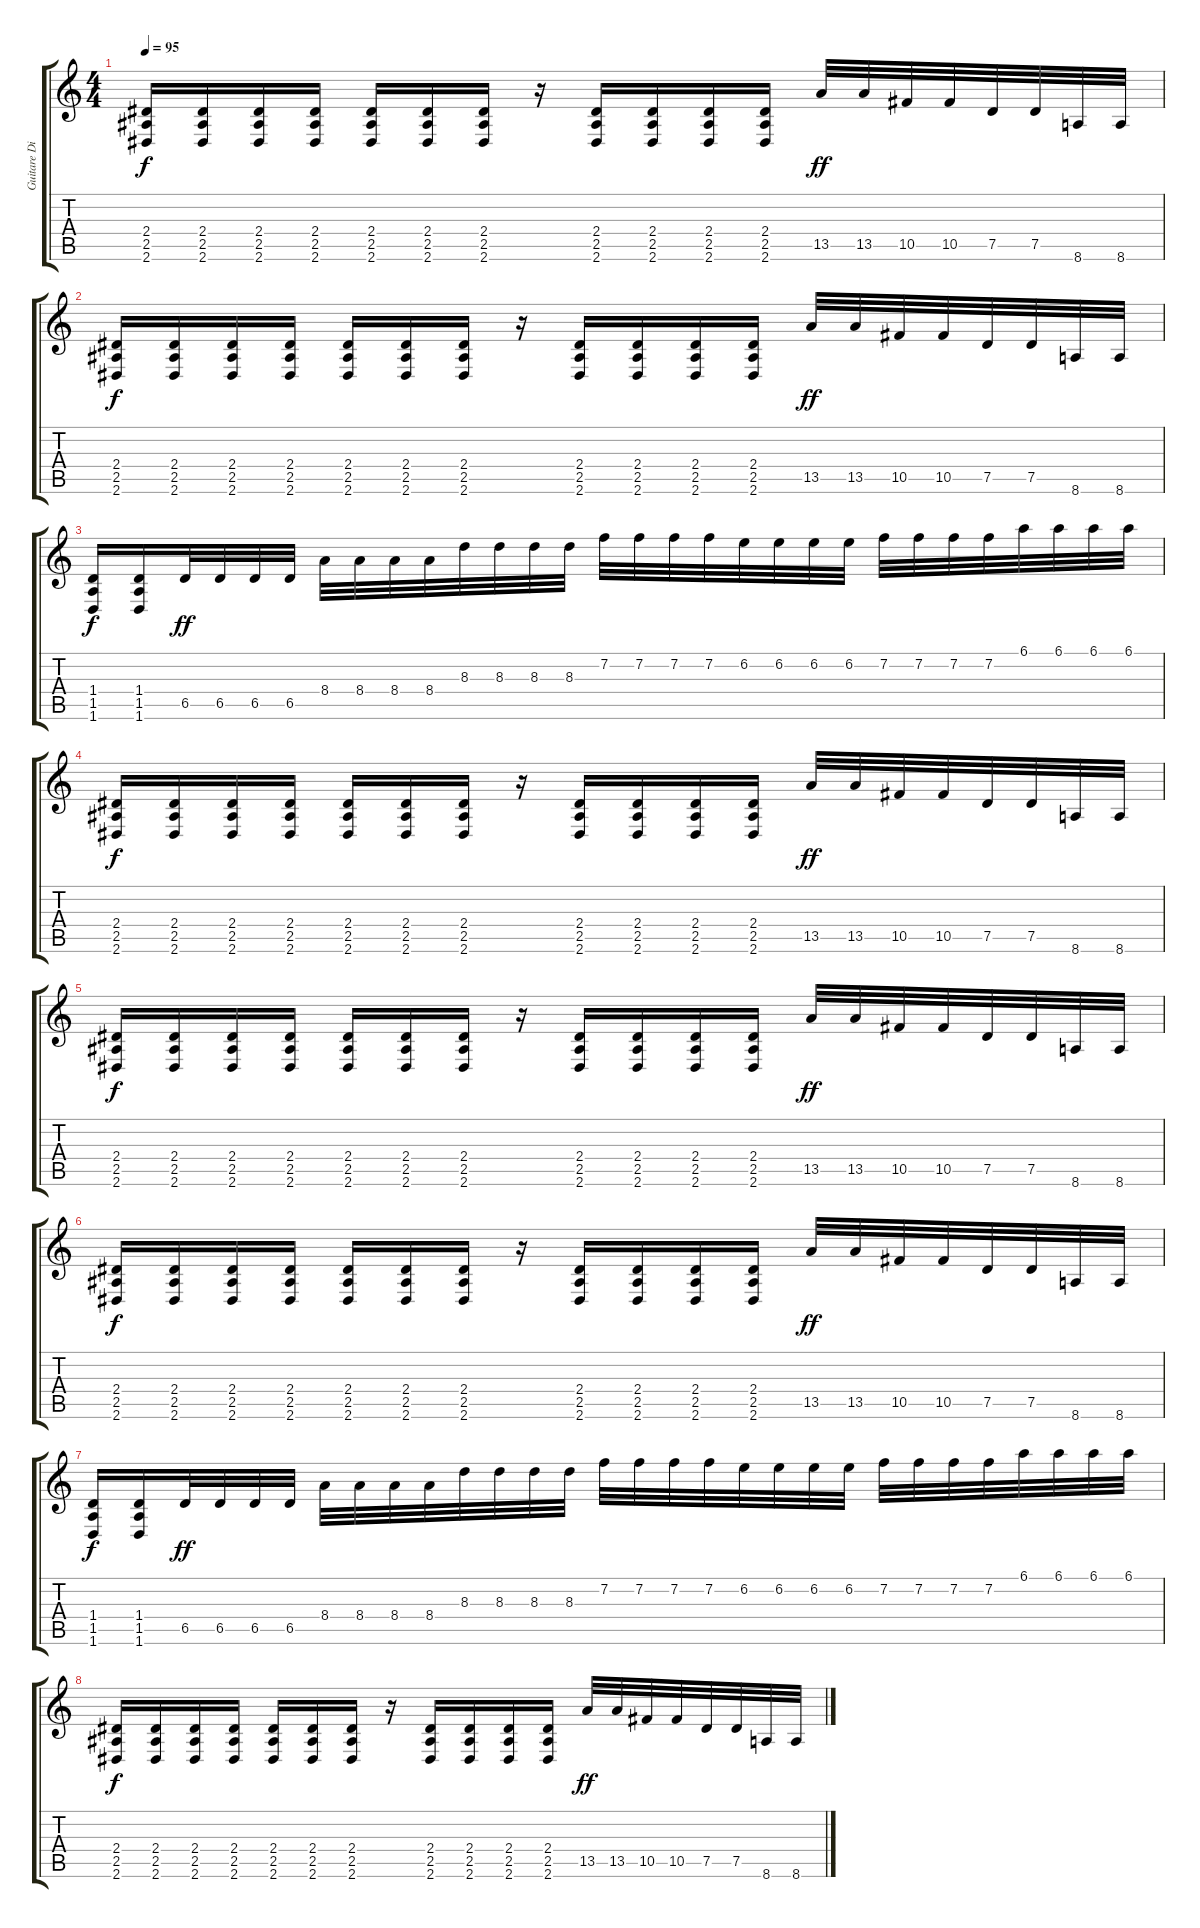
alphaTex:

\track ("Guitare Distortion 1" "Guitare Di") {instrument distortionguitar}
\staff {score tabs}
\tuning (Eb4 Bb3 Gb3 Db3 Ab2 Db2) {hide}
\ts (4 4)
\tempo 95
\clef g2
\ks c
(2.4 2.5 2.6).16{dy f} (2.4 2.5 2.6).16 (2.4 2.5 2.6).16 (2.4 2.5 2.6).16 (2.4 2.5 2.6).16 (2.4 2.5 2.6).16 (2.4 2.5 2.6).16 r.16 (2.4 2.5 2.6).16 (2.4 2.5 2.6).16 (2.4 2.5 2.6).16 (2.4 2.5 2.6).16 13.5.32{dy ff} 13.5.32 10.5.32 10.5.32 7.5.32 7.5.32 8.6.32 8.6.32 |
(2.4 2.5 2.6).16{dy f} (2.4 2.5 2.6).16 (2.4 2.5 2.6).16 (2.4 2.5 2.6).16 (2.4 2.5 2.6).16 (2.4 2.5 2.6).16 (2.4 2.5 2.6).16 r.16 (2.4 2.5 2.6).16 (2.4 2.5 2.6).16 (2.4 2.5 2.6).16 (2.4 2.5 2.6).16 13.5.32{dy ff} 13.5.32 10.5.32 10.5.32 7.5.32 7.5.32 8.6.32 8.6.32 |
(1.4 1.5 1.6).16{dy f} (1.4 1.5 1.6).16 6.5.32{dy ff} 6.5.32 6.5.32 6.5.32 8.4.32 8.4.32 8.4.32 8.4.32 8.3.32 8.3.32 8.3.32 8.3.32 7.2.32 7.2.32 7.2.32 7.2.32 6.2.32 6.2.32 6.2.32 6.2.32 7.2.32 7.2.32 7.2.32 7.2.32 6.1.32 6.1.32 6.1.32 6.1.32 |
(2.4 2.5 2.6).16{dy f} (2.4 2.5 2.6).16 (2.4 2.5 2.6).16 (2.4 2.5 2.6).16 (2.4 2.5 2.6).16 (2.4 2.5 2.6).16 (2.4 2.5 2.6).16 r.16 (2.4 2.5 2.6).16 (2.4 2.5 2.6).16 (2.4 2.5 2.6).16 (2.4 2.5 2.6).16 13.5.32{dy ff} 13.5.32 10.5.32 10.5.32 7.5.32 7.5.32 8.6.32 8.6.32 |
(2.4 2.5 2.6).16{dy f} (2.4 2.5 2.6).16 (2.4 2.5 2.6).16 (2.4 2.5 2.6).16 (2.4 2.5 2.6).16 (2.4 2.5 2.6).16 (2.4 2.5 2.6).16 r.16 (2.4 2.5 2.6).16 (2.4 2.5 2.6).16 (2.4 2.5 2.6).16 (2.4 2.5 2.6).16 13.5.32{dy ff} 13.5.32 10.5.32 10.5.32 7.5.32 7.5.32 8.6.32 8.6.32 |
(2.4 2.5 2.6).16{dy f} (2.4 2.5 2.6).16 (2.4 2.5 2.6).16 (2.4 2.5 2.6).16 (2.4 2.5 2.6).16 (2.4 2.5 2.6).16 (2.4 2.5 2.6).16 r.16 (2.4 2.5 2.6).16 (2.4 2.5 2.6).16 (2.4 2.5 2.6).16 (2.4 2.5 2.6).16 13.5.32{dy ff} 13.5.32 10.5.32 10.5.32 7.5.32 7.5.32 8.6.32 8.6.32 |
(1.4 1.5 1.6).16{dy f} (1.4 1.5 1.6).16 6.5.32{dy ff} 6.5.32 6.5.32 6.5.32 8.4.32 8.4.32 8.4.32 8.4.32 8.3.32 8.3.32 8.3.32 8.3.32 7.2.32 7.2.32 7.2.32 7.2.32 6.2.32 6.2.32 6.2.32 6.2.32 7.2.32 7.2.32 7.2.32 7.2.32 6.1.32 6.1.32 6.1.32 6.1.32 |
(2.4 2.5 2.6).16{dy f} (2.4 2.5 2.6).16 (2.4 2.5 2.6).16 (2.4 2.5 2.6).16 (2.4 2.5 2.6).16 (2.4 2.5 2.6).16 (2.4 2.5 2.6).16 r.16 (2.4 2.5 2.6).16 (2.4 2.5 2.6).16 (2.4 2.5 2.6).16 (2.4 2.5 2.6).16 13.5.32{dy ff} 13.5.32 10.5.32 10.5.32 7.5.32 7.5.32 8.6.32 8.6.32
